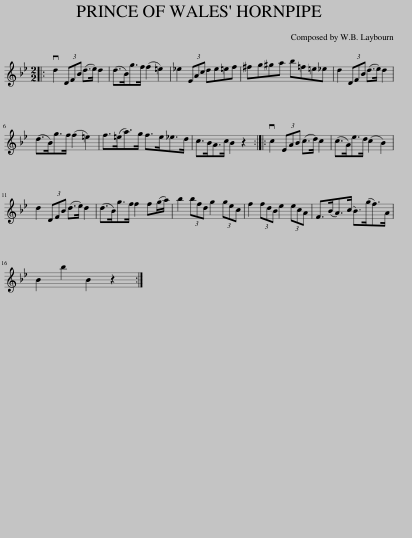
X:1
L:1/8
M:2/2
I:linebreak $
K:Bb
V:1 treble
V:1
|: vd2 (3DFB (d>e) d2 | (d>B)g>f (f2 =e2) | _e2 (3EAc de=ef | ^fg^ga b=f=e_e | d2 (3DFB (d>e) d2 |$ %5
 (d>B)g>f (f2 =e2) | f>(=ea>)g f>e_e>d | c>BA>c B2 z2 :: vc2 (3EAB (c>d) c2 | (c>A)e>d (c2 B2) |$ %10
 d2 (3DFB (d>e) d2 | (d>B)g>f f2 f(g/a/) | b2 (3bfd g2 (3gec | f2 (3fdB e2 (3ecA | F>(BA>)(c B>)(gf>)A |$ %15
 B2 b2 B2 z2 :| %16
